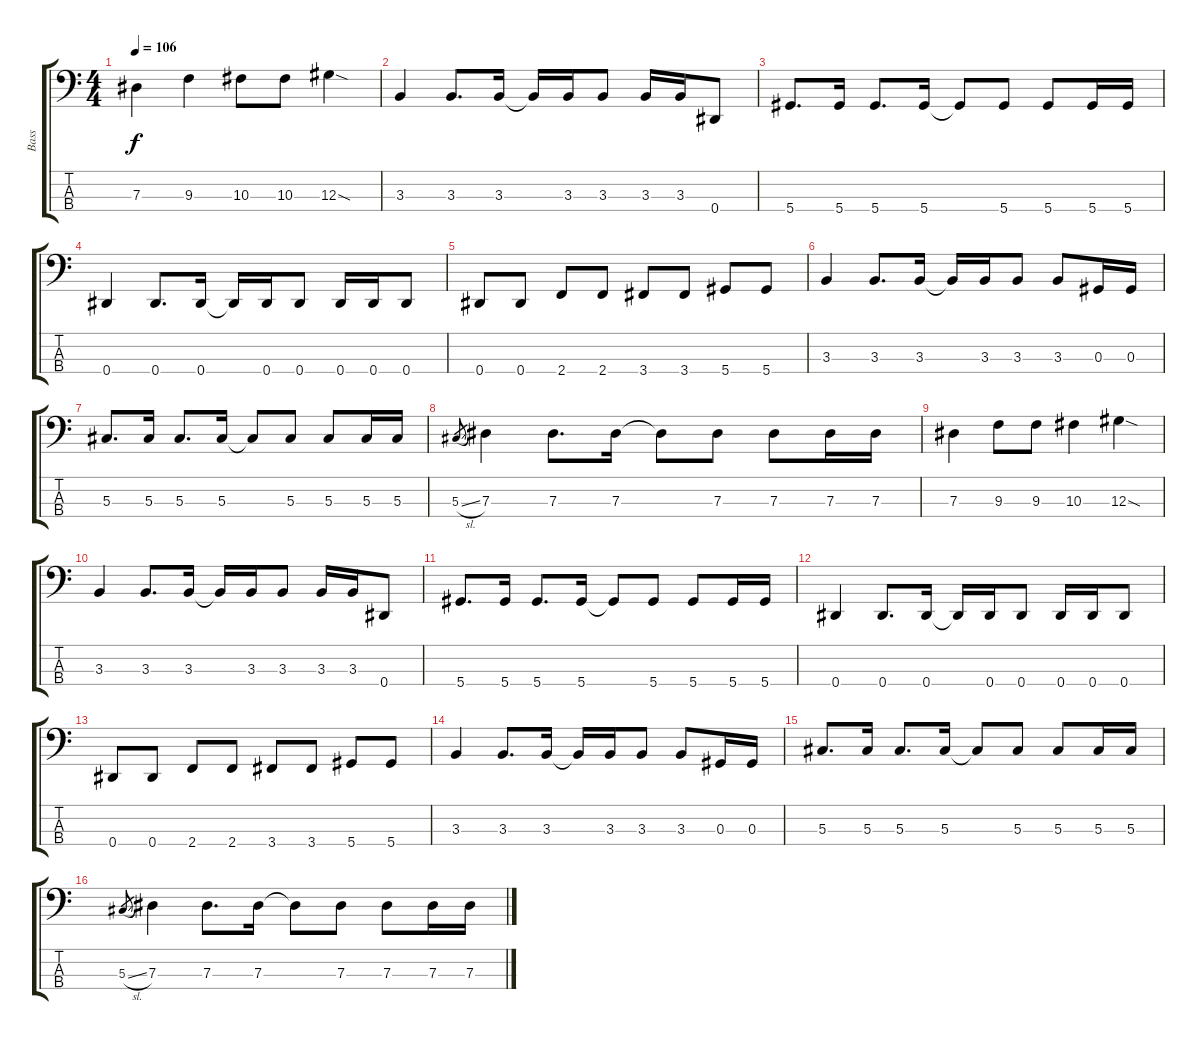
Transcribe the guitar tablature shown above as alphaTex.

\track ("Bass" "Bass") {instrument electricbassfinger}
\staff {score tabs}
\tuning (Gb2 Db2 Ab1 Eb1) {hide}
\ts (4 4)
\tempo 106
\clef f4
\ks c
7.3.4{dy f} 9.3.4 10.3.8 10.3.8 12.3{sod}.4 |
3.3.4 3.3.8{d} 3.3.16 3.3{t}.16 3.3.16 3.3.8 3.3.16 3.3.16 0.4.8 |
5.4.8{d} 5.4.16 5.4.8{d} 5.4.16 5.4{t}.8 5.4.8 5.4.8 5.4.16 5.4.16 |
0.4.4 0.4.8{d} 0.4.16 0.4{t}.16 0.4.16 0.4.8 0.4.16 0.4.16 0.4.8 |
0.4.8 0.4.8 2.4.8 2.4.8 3.4.8 3.4.8 5.4.8 5.4.8 |
3.3.4 3.3.8{d} 3.3.16 3.3{t}.16 3.3.16 3.3.8 3.3.8 0.3.16 0.3.16 |
5.3.8{d} 5.3.16 5.3.8{d} 5.3.16 5.3{t}.8 5.3.8 5.3.8 5.3.16 5.3.16 |
5.3{sl}.8{gr} 7.3.4 7.3.8{d} 7.3.16 7.3{t}.8 7.3.8 7.3.8 7.3.16 7.3.16 |
7.3.4 9.3.8 9.3.8 10.3.4 12.3{sod}.4 |
3.3.4 3.3.8{d} 3.3.16 3.3{t}.16 3.3.16 3.3.8 3.3.16 3.3.16 0.4.8 |
5.4.8{d} 5.4.16 5.4.8{d} 5.4.16 5.4{t}.8 5.4.8 5.4.8 5.4.16 5.4.16 |
0.4.4 0.4.8{d} 0.4.16 0.4{t}.16 0.4.16 0.4.8 0.4.16 0.4.16 0.4.8 |
0.4.8 0.4.8 2.4.8 2.4.8 3.4.8 3.4.8 5.4.8 5.4.8 |
3.3.4 3.3.8{d} 3.3.16 3.3{t}.16 3.3.16 3.3.8 3.3.8 0.3.16 0.3.16 |
5.3.8{d} 5.3.16 5.3.8{d} 5.3.16 5.3{t}.8 5.3.8 5.3.8 5.3.16 5.3.16 |
5.3{sl}.8{gr} 7.3.4 7.3.8{d} 7.3.16 7.3{t}.8 7.3.8 7.3.8 7.3.16 7.3.16
